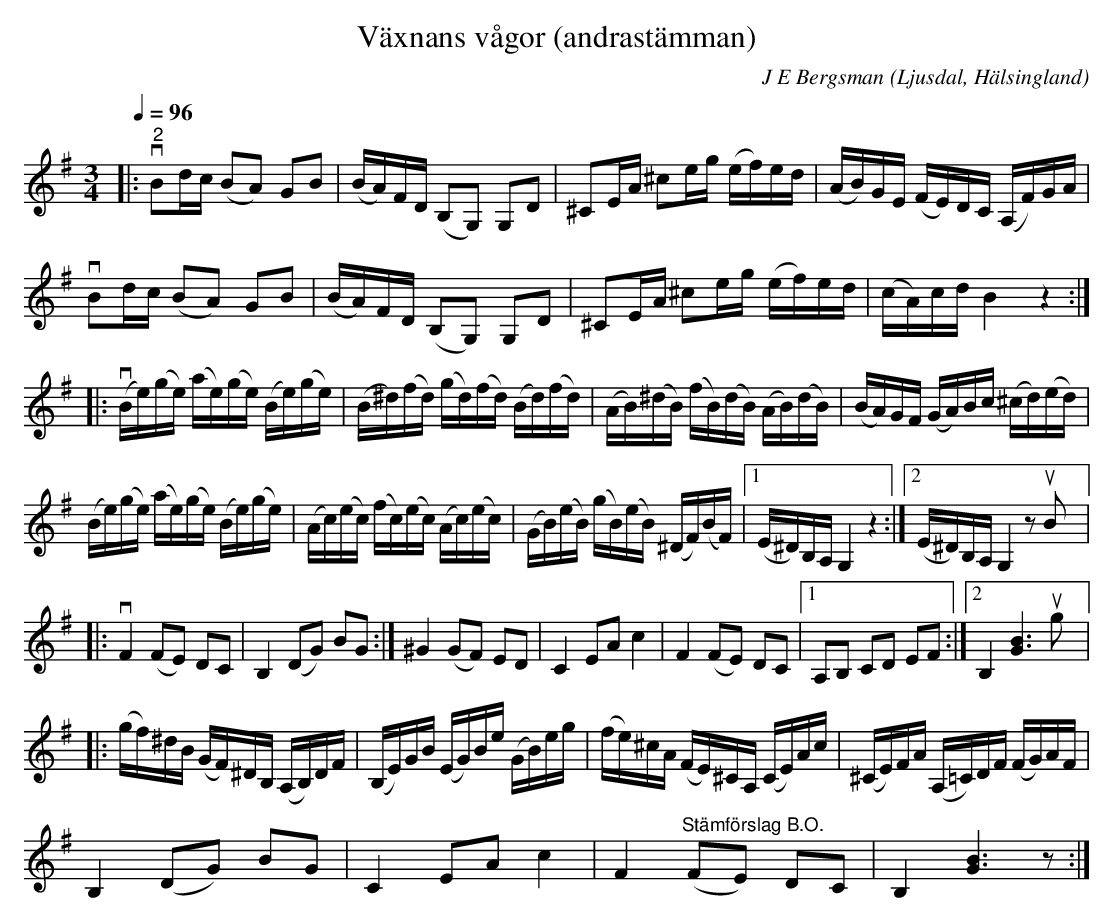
X:1
T:Växnans vågor (andrastämman)
C:J E Bergsman
O:Ljusdal, Hälsingland
L:1/16
Q:1/4=96
M:3/4
K:G
V:2
|:"^2"v B2dc (B2A2) G2B2 | (BA)FD (B,2G,2) G,2D2 | ^C2EA ^c2eg (ef)ed | (AB)GE (FE)DC (A,F)GA |
v B2dc (B2A2) G2B2 | (BA)FD (B,2G,2) G,2D2 | ^C2EA ^c2eg (ef)ed | (cA)cd B4 z4 ::
v (Be)(ge) (ae)(ge) (Be)(ge) | (B^d)(fd) (gd)(fd) (Bd)(fd) | (AB)(^dB) (fB)(dB) (AB)(dB) | (BA)GF (GA)Bc (^cd)(ed) |
(Be)(ge) (ae)(ge) (Be)(ge) | (Ac)(ec) (fc)(ec) (Ac)(ec) | (GB)(eB) (gB)(eB) (^DF)(BF) |1 (E^D)B,A, G,4 z4 :|2 (E^D)B,A, G,4 z2u B2 |:
v F4 (F2E2) D2C2 | B,4 (D2G2) B2G2 :| ^G4 (G2F2) E2D2 | C4 E2A2 c4 | F4 (F2E2) D2C2 |1 A,2B,2 C2D2 E2F2 :|2 B,4 [GB]6u g2 |:
(gf)^dB (GF)^DB, (A,B,)DF | (B,E)GB (EG)Be (GB)eg | (fe)^cA (FE)^CA, (CE)Ac | (^CE)FA (A,=C)DF (FG)AF |
B,4 (D2G2) B2G2 | C4 E2A2 c4 | F4 "^Stämförslag B.O." (F2E2) D2C2 | B,4 [GB]6 z2 :|
